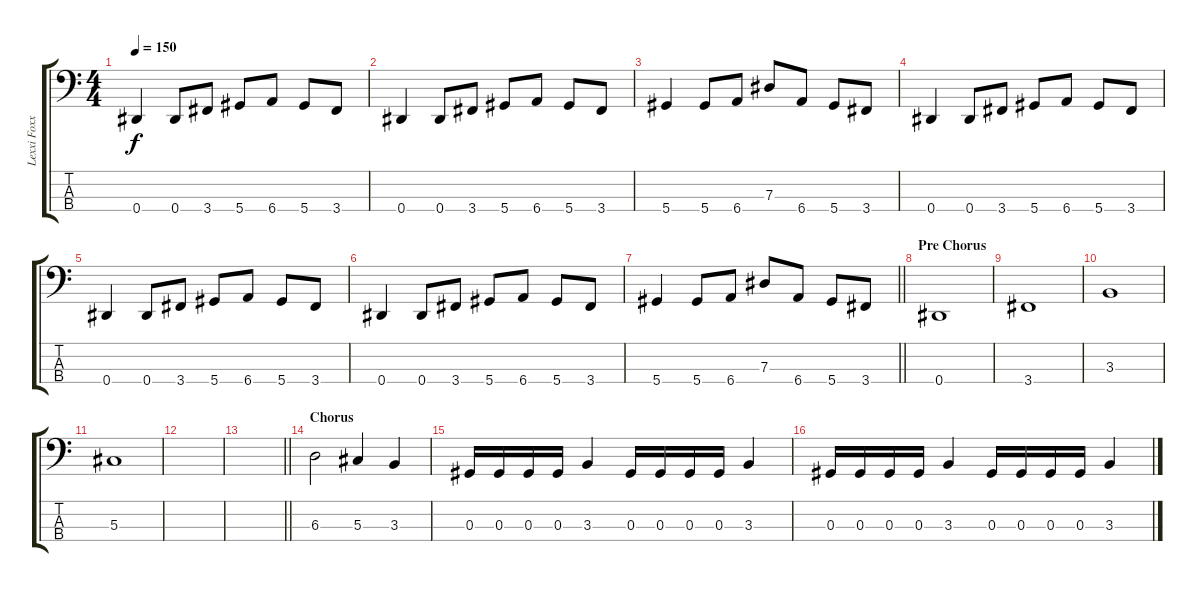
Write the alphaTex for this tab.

\track ("Lexxi Foxxx" "Lexxi Foxx") {instrument electricbasspick}
\staff {score tabs}
\tuning (Gb2 Db2 Ab1 Eb1) {hide}
\ts (4 4)
\tempo 150
\clef f4
\ks c
0.4.4{dy f} 0.4.8 3.4.8 5.4.8 6.4.8 5.4.8 3.4.8 |
0.4.4 0.4.8 3.4.8 5.4.8 6.4.8 5.4.8 3.4.8 |
5.4.4 5.4.8 6.4.8 7.3.8 6.4.8 5.4.8 3.4.8 |
0.4.4 0.4.8 3.4.8 5.4.8 6.4.8 5.4.8 3.4.8 |
0.4.4 0.4.8 3.4.8 5.4.8 6.4.8 5.4.8 3.4.8 |
0.4.4 0.4.8 3.4.8 5.4.8 6.4.8 5.4.8 3.4.8 |
\barLineRight lightlight
5.4.4 5.4.8 6.4.8 7.3.8 6.4.8 5.4.8 3.4.8 |
\section ("" "Pre Chorus")
0.4.1 |
3.4.1 |
3.3.1 |
5.3.1 |
|
\barLineRight lightlight
|
\section ("" "Chorus")
6.3.2 5.3.4 3.3.4 |
0.3.16 0.3.16 0.3.16 0.3.16 3.3.4 0.3.16 0.3.16 0.3.16 0.3.16 3.3.4 |
0.3.16 0.3.16 0.3.16 0.3.16 3.3.4 0.3.16 0.3.16 0.3.16 0.3.16 3.3.4
